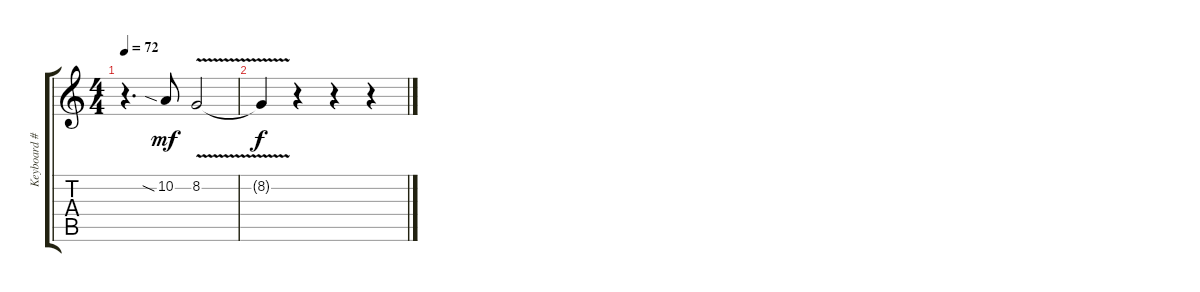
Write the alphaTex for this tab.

\track ("Keyboard #1" "Keyboard #") {instrument pad4choir}
\staff {score tabs}
\tuning (E4 B3 G3 D3 A2 E2) {hide}
\ts (4 4)
\tempo 72
\clef g2
\ks c
r.4{d dy f} 10.2{sia}.8{dy mf} 8.2{v}.2 |
8.2{t}.4{dy f} r.4 r.4 r.4
